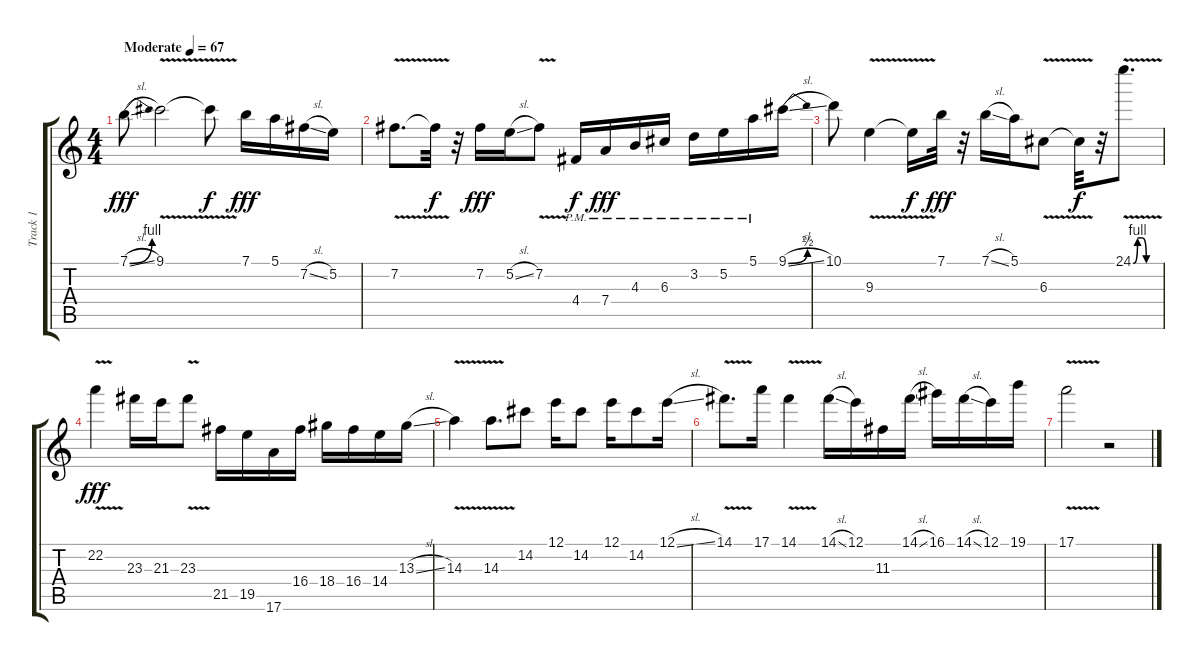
\track ("Track 1" "Track 1") {instrument distortionguitar}
\staff {score tabs}
\tuning (E4 B3 G3 D3 A2 E2) {hide}
\ts (4 4)
\tempo (67 "Moderate")
\clef g2
\ks c
7.1{be (bend 0 0 60 4) sl}.8{dy fff instrument distortionguitar} 9.1{v}.2 9.1{t}.8{dy f} 7.1.16{dy fff} 5.1.16 7.2{sl}.16 5.2.16 |
7.2{v}.8{d} 7.2{t}.32{dy f} r.32 7.2.16{dy fff} 5.2{sl}.16 7.2{v}.8 4.4{pm}.16{dy f} 7.4{pm}.16{dy fff} 4.3{pm}.16 6.3{pm}.16 3.2{pm}.16 5.2{pm}.16 5.1{pm}.16 9.1{be (bend 0 0 60 2) sl}.16 |
10.1.8 9.3{v}.4 9.3{t}.16{dy f} 7.1.32{dy fff} r.32 7.1{sl}.16 5.1.16 6.3{v}.8 6.3{t}.32{dy f} r.32 24.1{be (custom 0 0 10 4 20 4 30 0 60 0) v}.8{d} |
22.2{v}.4{dy fff} 23.3.16 21.3.16 23.3{v}.8 21.5.16 19.5.16 17.6.16 16.4.16 18.4.16 16.4.16 14.4.16 13.3{sl}.16 |
14.3{v}.4 14.3{v}.8{d} 14.2.8 12.1.16 14.2.8 12.1.16 14.2.8 12.1{sl}.16 |
14.1{v}.8{d} 17.1.16 14.1{v}.4 14.1{sl}.16 12.1.16 11.3.16 14.1{sl}.16 16.1.16 14.1{sl}.16 12.1.16 19.1.16 |
17.1{v}.2 r.2
